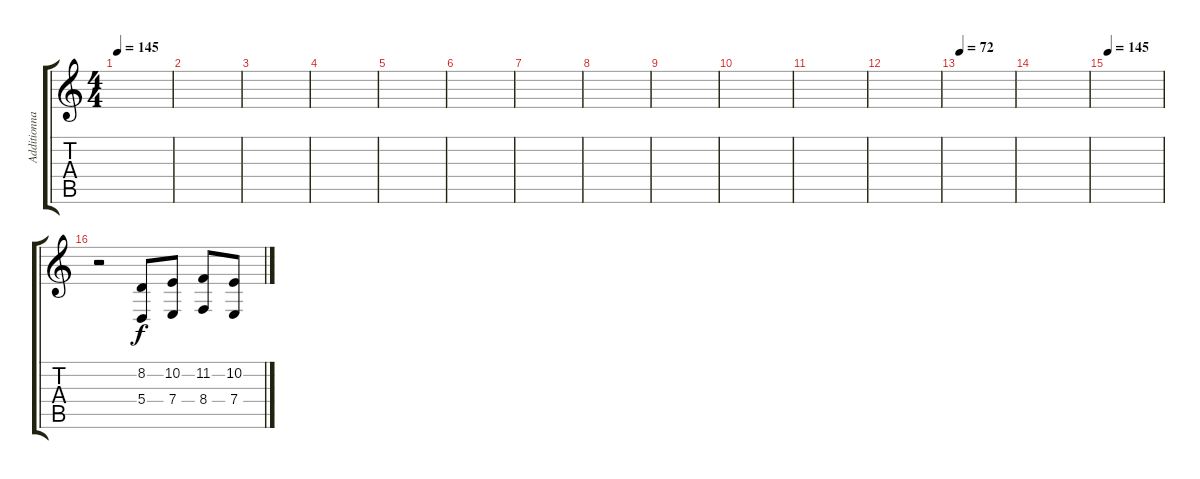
\track ("Additionnal" "Additionna") {instrument stringensemble1}
\staff {score tabs}
\tuning (B3 Gb3 D3 A2 E2 B1) {hide}
\ts (4 4)
\tempo 145
\clef g2
\ks c
|
|
|
|
|
|
|
|
|
|
|
|
\tempo 72
|
|
\tempo 145
|
r.2 (8.2 5.4).8 (10.2 7.4).8 (11.2 8.4).8 (10.2 7.4).8
